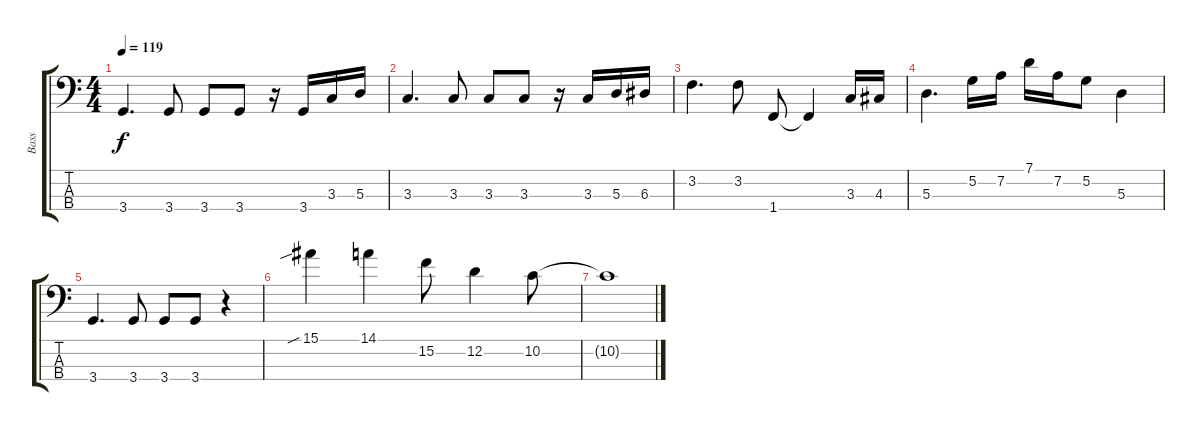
\track ("Bass" "Bass") {instrument electricbassfinger}
\staff {score tabs}
\tuning (G2 D2 A1 E1) {hide}
\ts (4 4)
\tempo 119
\clef f4
\ks c
3.4.4{d dy f} 3.4.8 3.4.8 3.4.8 r.16 3.4.16 3.3.16 5.3.16 |
3.3.4{d} 3.3.8 3.3.8 3.3.8 r.16 3.3.16 5.3.16 6.3.16 |
3.2.4{d} 3.2.8 1.4.8 1.4{t}.4 3.3.16 4.3.16 |
5.3.4{d} 5.2.16 7.2.16 7.1.16 7.2.16 5.2.8 5.3.4 |
3.4.4{d} 3.4.8 3.4.8 3.4.8 r.4 |
15.1{sib}.4 14.1.4 15.2.8 12.2.4 10.2.8 |
10.2{t}.1
